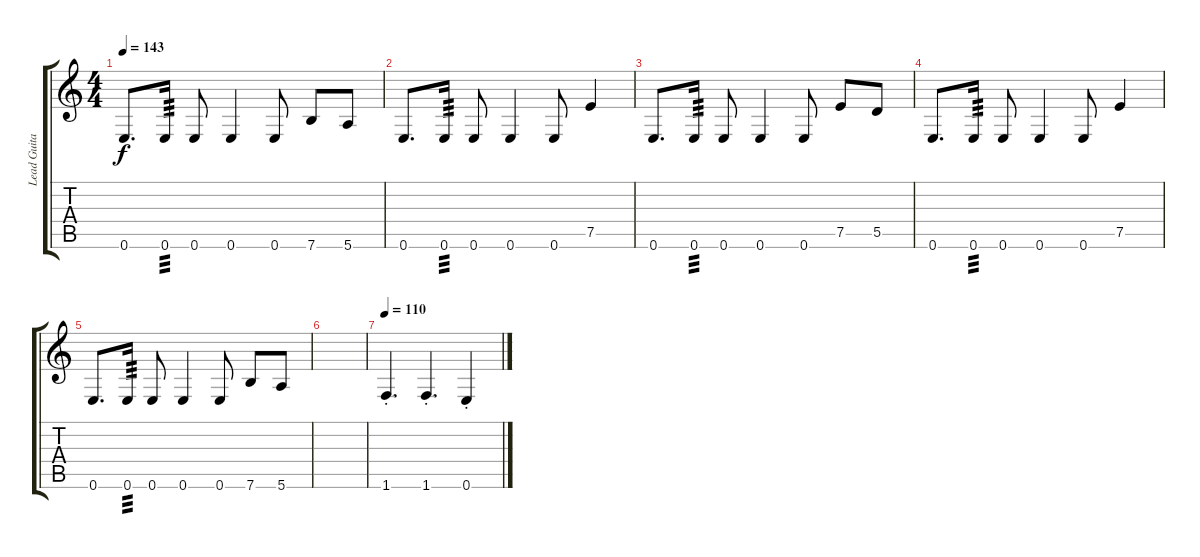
\track ("Lead Guitar" "Lead Guita") {instrument distortionguitar}
\staff {score tabs}
\tuning (E4 B3 G3 D3 A2 E2) {hide}
\ts (4 4)
\tempo 143
\clef g2
\ks c
0.6.8{d dy f} 0.6.16{tp 3} 0.6.8 0.6.4 0.6.8 7.6.8 5.6.8 |
0.6.8{d} 0.6.16{tp 3} 0.6.8 0.6.4 0.6.8 7.5.4 |
0.6.8{d} 0.6.16{tp 3} 0.6.8 0.6.4 0.6.8 7.5.8 5.5.8 |
0.6.8{d} 0.6.16{tp 3} 0.6.8 0.6.4 0.6.8 7.5.4 |
0.6.8{d} 0.6.16{tp 3} 0.6.8 0.6.4 0.6.8 7.6.8 5.6.8 |
|
\tempo 110
1.6{st}.4{d} 1.6{st}.4{d} 0.6{st}.4
